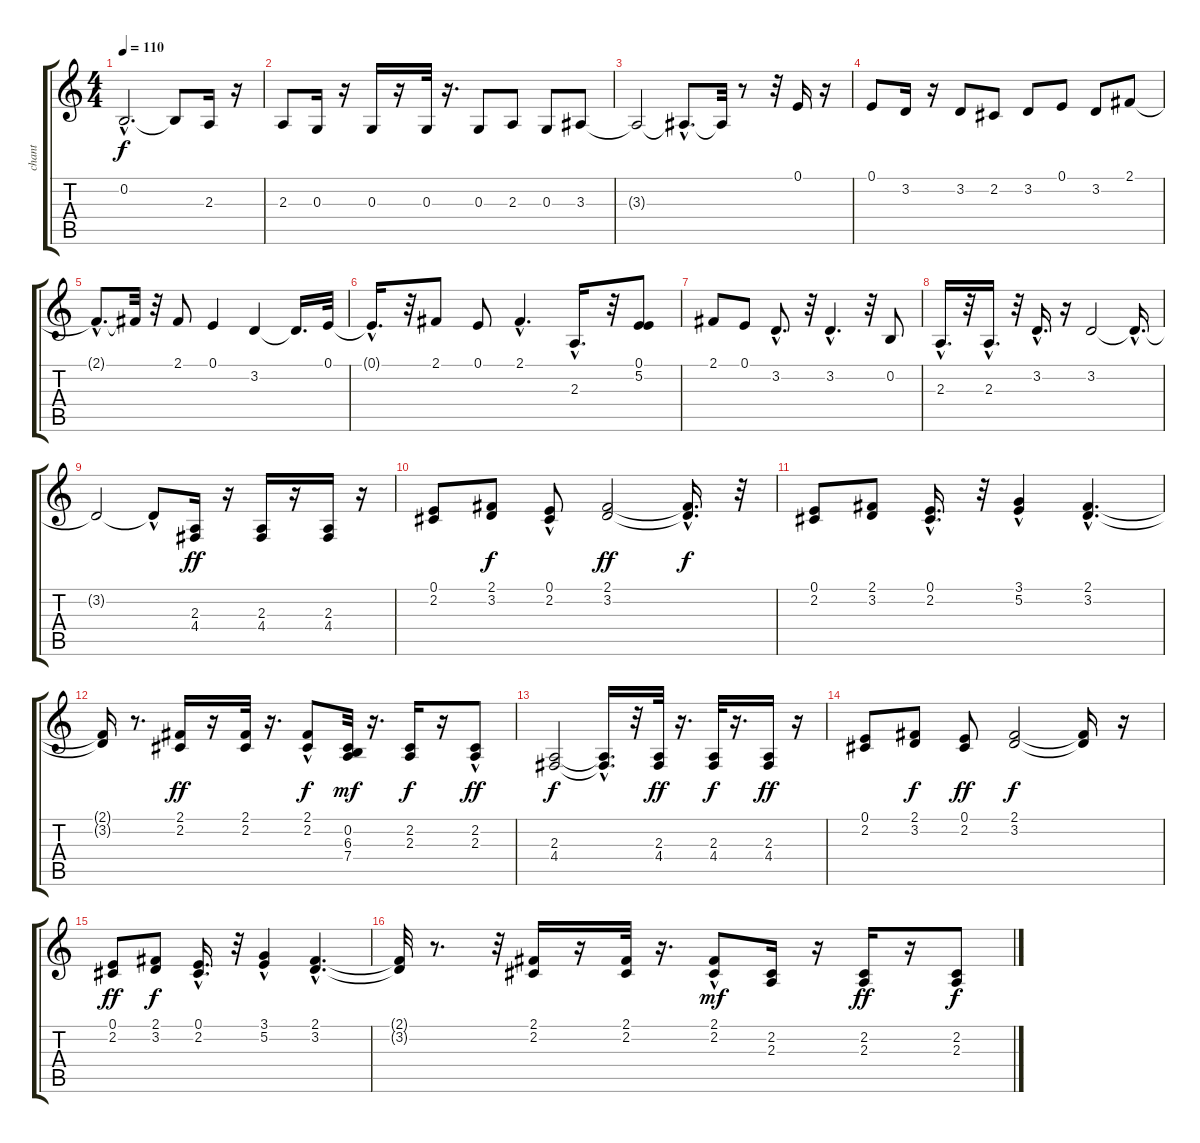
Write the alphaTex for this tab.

\track ("chant" "chant") {instrument altosax}
\staff {score tabs}
\tuning (E4 B3 G3 D3 A2 E2) {hide}
\ts (4 4)
\tempo 110
\clef g2
\ks c
0.2{hac t}.2{d dy f} 0.2{t}.8 2.3.16 r.16 |
2.3.8 0.3.16 r.16 0.3.16 r.16 0.3.32 r.16{d} 0.3.8 2.3.8 0.3.8 3.3.8 |
3.3{t}.2 3.3{hac t}.8{d} 3.3{t}.32 r.8 r.32 0.1.16 r.16 |
0.1.8 3.2.16 r.16 3.2.8 2.2.8 3.2.8 0.1.8 3.2.8 2.1.8 |
2.1{hac t}.8{d} 2.1{t}.32 r.32 2.1.8 0.1.4 3.2.4 3.2{t}.16{d} 0.1.32 |
0.1{hac t}.16{d} r.32 2.1.8 0.1.8 2.1{hac}.4{d} 2.3{hac}.16{d} r.32 (0.1 5.2).8 |
2.1.8 0.1.8 3.2{hac}.8{d} r.32 3.2{hac}.4{d} r.32 0.2.8 |
2.3{hac}.16{d} r.32 2.3{hac}.16{d} r.32 3.2{hac}.16{d} r.16 3.2.2 3.2{hac t}.16{d} |
3.2{t}.2 3.2{hac t}.8 (2.3 4.4).16{dy ff} r.16 (2.3 4.4).16 r.16 (2.3 4.4).16 r.16 |
(0.1 2.2).8 (2.1 3.2).8{dy f} (0.1{hac} 2.2).8 (2.1 3.2).2{dy ff} (2.1{hac t} 3.2{hac t}).16{d dy f} r.32 |
(0.1 2.2).8 (2.1 3.2).8 (0.1{hac} 2.2{hac}).16{d} r.32 (3.1{hac} 5.2).4 (2.1{hac} 3.2{hac}).4{d} |
(2.1{t} 3.2{t}).16 r.8{d} (2.1 2.2).16{dy ff} r.16 (2.1 2.2).32 r.16{d} (2.1 2.2{hac}).8{dy f} (0.2 6.3 7.4).32{dy mf} r.16{d} (2.2 2.3).16{dy f} r.16 (2.2 2.3{hac}).8{dy ff} |
(2.3 4.4).2{dy f} (2.3{hac t} 4.4{hac t}).16{d} r.32 (2.3 4.4).32{dy ff} r.16{d} (2.3 4.4).32{dy f} r.16{d} (2.3 4.4).16{dy ff} r.16 |
(0.1 2.2).8 (2.1 3.2).8{dy f} (0.1 2.2).8{dy ff} (2.1 3.2).2{dy f} (2.1{t} 3.2{t}).16 r.16 |
(0.1 2.2).8{dy ff} (2.1 3.2).8{dy f} (0.1{hac} 2.2{hac}).16{d} r.32 (3.1{hac} 5.2).4 (2.1{hac} 3.2{hac}).4{d} |
(2.1{t} 3.2{t}).32 r.8{d} r.32 (2.1 2.2).16 r.16 (2.1 2.2).32 r.16{d} (2.1 2.2{hac}).8{dy mf} (2.2 2.3).16 r.16 (2.2 2.3).16{dy ff} r.16 (2.2 2.3).8{dy f}
